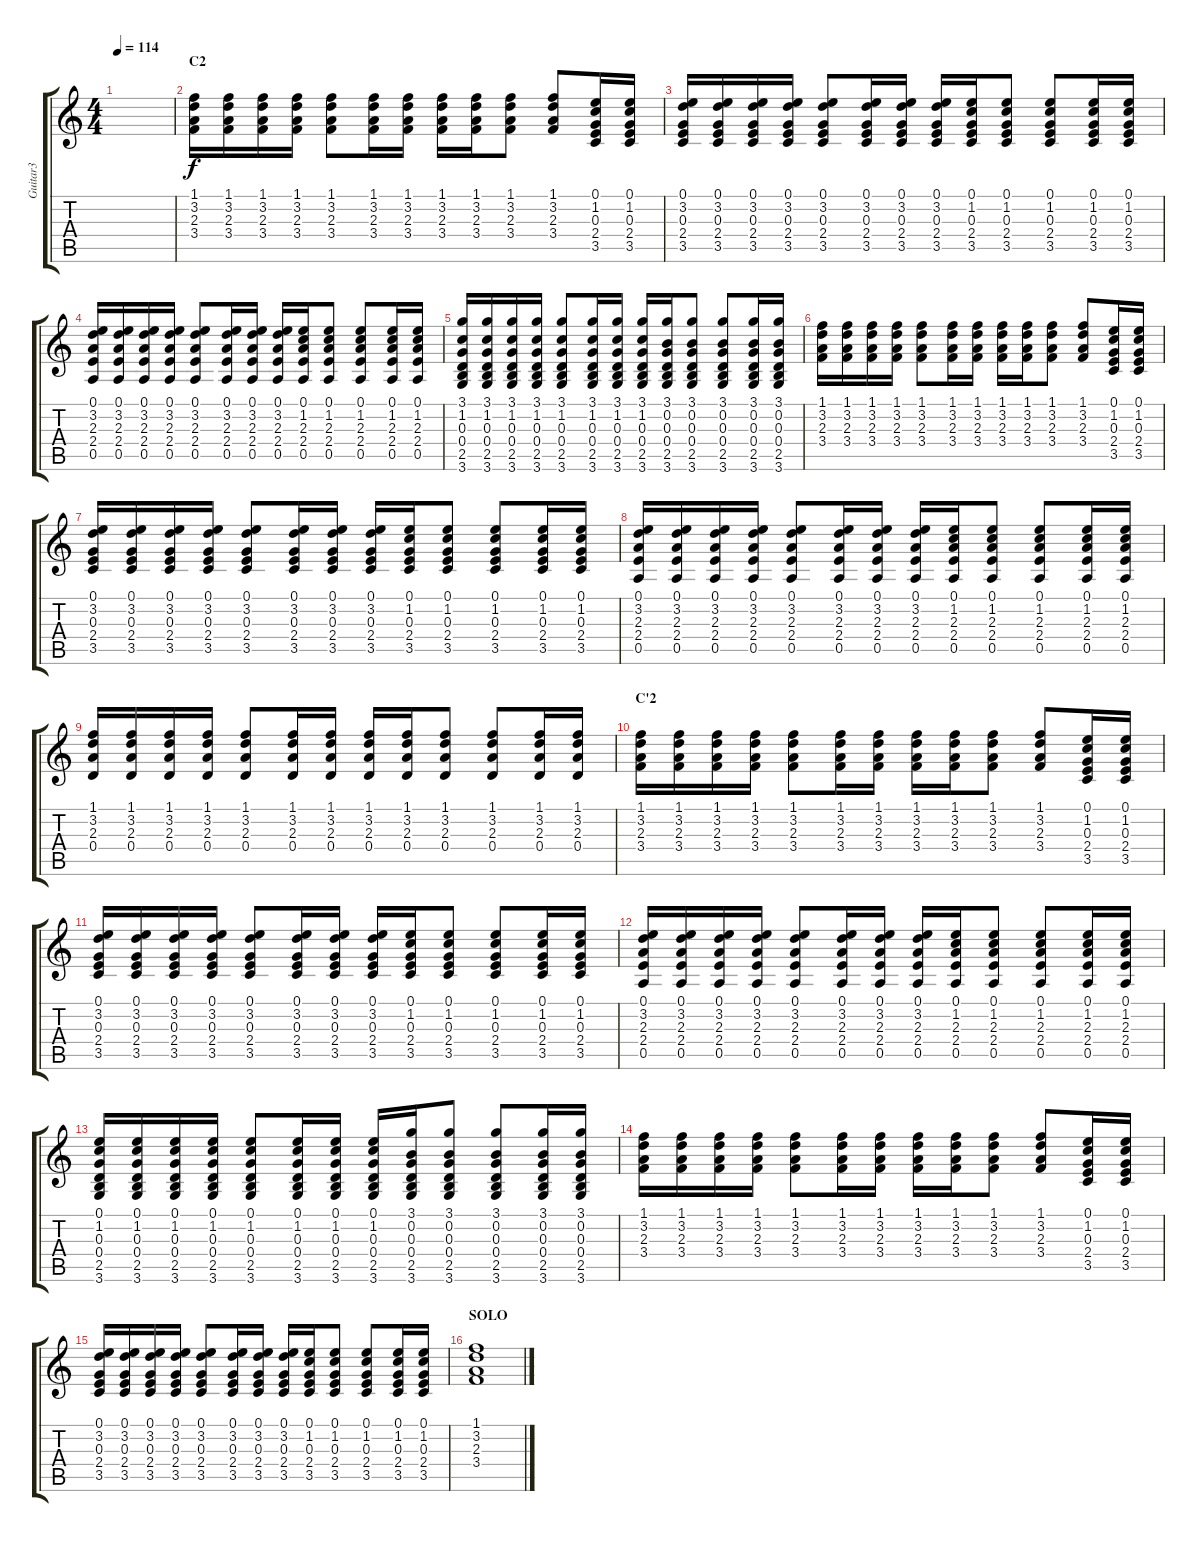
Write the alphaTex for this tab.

\track ("Guitar3" "Guitar3") {instrument electricguitarjazz}
\staff {score tabs}
\tuning (E4 B3 G3 D3 A2 E2) {hide}
\ts (4 4)
\tempo 114
\clef g2
\ks c
|
\section ("" "C2")
(1.1 3.2 2.3 3.4).16 (1.1 3.2 2.3 3.4).16 (1.1 3.2 2.3 3.4).16 (1.1 3.2 2.3 3.4).16 (1.1 3.2 2.3 3.4).8 (1.1 3.2 2.3 3.4).16 (1.1 3.2 2.3 3.4).16 (1.1 3.2 2.3 3.4).16 (1.1 3.2 2.3 3.4).16 (1.1 3.2 2.3 3.4).8 (1.1 3.2 2.3 3.4).8 (0.1 1.2 0.3 2.4 3.5).16 (0.1 1.2 0.3 2.4 3.5).16 |
(0.1 3.2 0.3 2.4 3.5).16 (0.1 3.2 0.3 2.4 3.5).16 (0.1 3.2 0.3 2.4 3.5).16 (0.1 3.2 0.3 2.4 3.5).16 (0.1 3.2 0.3 2.4 3.5).8 (0.1 3.2 0.3 2.4 3.5).16 (0.1 3.2 0.3 2.4 3.5).16 (0.1 3.2 0.3 2.4 3.5).16 (0.1 1.2 0.3 2.4 3.5).16 (0.1 1.2 0.3 2.4 3.5).8 (0.1 1.2 0.3 2.4 3.5).8 (0.1 1.2 0.3 2.4 3.5).16 (0.1 1.2 0.3 2.4 3.5).16 |
(0.1 3.2 2.3 2.4 0.5).16 (0.1 3.2 2.3 2.4 0.5).16 (0.1 3.2 2.3 2.4 0.5).16 (0.1 3.2 2.3 2.4 0.5).16 (0.1 3.2 2.3 2.4 0.5).8 (0.1 3.2 2.3 2.4 0.5).16 (0.1 3.2 2.3 2.4 0.5).16 (0.1 3.2 2.3 2.4 0.5).16 (0.1 1.2 2.3 2.4 0.5).16 (0.1 1.2 2.3 2.4 0.5).8 (0.1 1.2 2.3 2.4 0.5).8 (0.1 1.2 2.3 2.4 0.5).16 (0.1 1.2 2.3 2.4 0.5).16 |
(3.1 1.2 0.3 0.4 2.5 3.6).16 (3.1 1.2 0.3 0.4 2.5 3.6).16 (3.1 1.2 0.3 0.4 2.5 3.6).16 (3.1 1.2 0.3 0.4 2.5 3.6).16 (3.1 1.2 0.3 0.4 2.5 3.6).8 (3.1 1.2 0.3 0.4 2.5 3.6).16 (3.1 1.2 0.3 0.4 2.5 3.6).16 (3.1 1.2 0.3 0.4 2.5 3.6).16 (3.1 0.2 0.3 0.4 2.5 3.6).16 (3.1 0.2 0.3 0.4 2.5 3.6).8 (3.1 0.2 0.3 0.4 2.5 3.6).8 (3.1 0.2 0.3 0.4 2.5 3.6).16 (3.1 0.2 0.3 0.4 2.5 3.6).16 |
(1.1 3.2 2.3 3.4).16 (1.1 3.2 2.3 3.4).16 (1.1 3.2 2.3 3.4).16 (1.1 3.2 2.3 3.4).16 (1.1 3.2 2.3 3.4).8 (1.1 3.2 2.3 3.4).16 (1.1 3.2 2.3 3.4).16 (1.1 3.2 2.3 3.4).16 (1.1 3.2 2.3 3.4).16 (1.1 3.2 2.3 3.4).8 (1.1 3.2 2.3 3.4).8 (0.1 1.2 0.3 2.4 3.5).16 (0.1 1.2 0.3 2.4 3.5).16 |
(0.1 3.2 0.3 2.4 3.5).16 (0.1 3.2 0.3 2.4 3.5).16 (0.1 3.2 0.3 2.4 3.5).16 (0.1 3.2 0.3 2.4 3.5).16 (0.1 3.2 0.3 2.4 3.5).8 (0.1 3.2 0.3 2.4 3.5).16 (0.1 3.2 0.3 2.4 3.5).16 (0.1 3.2 0.3 2.4 3.5).16 (0.1 1.2 0.3 2.4 3.5).16 (0.1 1.2 0.3 2.4 3.5).8 (0.1 1.2 0.3 2.4 3.5).8 (0.1 1.2 0.3 2.4 3.5).16 (0.1 1.2 0.3 2.4 3.5).16 |
(0.1 3.2 2.3 2.4 0.5).16 (0.1 3.2 2.3 2.4 0.5).16 (0.1 3.2 2.3 2.4 0.5).16 (0.1 3.2 2.3 2.4 0.5).16 (0.1 3.2 2.3 2.4 0.5).8 (0.1 3.2 2.3 2.4 0.5).16 (0.1 3.2 2.3 2.4 0.5).16 (0.1 3.2 2.3 2.4 0.5).16 (0.1 1.2 2.3 2.4 0.5).16 (0.1 1.2 2.3 2.4 0.5).8 (0.1 1.2 2.3 2.4 0.5).8 (0.1 1.2 2.3 2.4 0.5).16 (0.1 1.2 2.3 2.4 0.5).16 |
(1.1 3.2 2.3 0.4).16 (1.1 3.2 2.3 0.4).16 (1.1 3.2 2.3 0.4).16 (1.1 3.2 2.3 0.4).16 (1.1 3.2 2.3 0.4).8 (1.1 3.2 2.3 0.4).16 (1.1 3.2 2.3 0.4).16 (1.1 3.2 2.3 0.4).16 (1.1 3.2 2.3 0.4).16 (1.1 3.2 2.3 0.4).8 (1.1 3.2 2.3 0.4).8 (1.1 3.2 2.3 0.4).16 (1.1 3.2 2.3 0.4).16 |
\section ("" "C'2")
(1.1 3.2 2.3 3.4).16 (1.1 3.2 2.3 3.4).16 (1.1 3.2 2.3 3.4).16 (1.1 3.2 2.3 3.4).16 (1.1 3.2 2.3 3.4).8 (1.1 3.2 2.3 3.4).16 (1.1 3.2 2.3 3.4).16 (1.1 3.2 2.3 3.4).16 (1.1 3.2 2.3 3.4).16 (1.1 3.2 2.3 3.4).8 (1.1 3.2 2.3 3.4).8 (0.1 1.2 0.3 2.4 3.5).16 (0.1 1.2 0.3 2.4 3.5).16 |
(0.1 3.2 0.3 2.4 3.5).16 (0.1 3.2 0.3 2.4 3.5).16 (0.1 3.2 0.3 2.4 3.5).16 (0.1 3.2 0.3 2.4 3.5).16 (0.1 3.2 0.3 2.4 3.5).8 (0.1 3.2 0.3 2.4 3.5).16 (0.1 3.2 0.3 2.4 3.5).16 (0.1 3.2 0.3 2.4 3.5).16 (0.1 1.2 0.3 2.4 3.5).16 (0.1 1.2 0.3 2.4 3.5).8 (0.1 1.2 0.3 2.4 3.5).8 (0.1 1.2 0.3 2.4 3.5).16 (0.1 1.2 0.3 2.4 3.5).16 |
(0.1 3.2 2.3 2.4 0.5).16 (0.1 3.2 2.3 2.4 0.5).16 (0.1 3.2 2.3 2.4 0.5).16 (0.1 3.2 2.3 2.4 0.5).16 (0.1 3.2 2.3 2.4 0.5).8 (0.1 3.2 2.3 2.4 0.5).16 (0.1 3.2 2.3 2.4 0.5).16 (0.1 3.2 2.3 2.4 0.5).16 (0.1 1.2 2.3 2.4 0.5).16 (0.1 1.2 2.3 2.4 0.5).8 (0.1 1.2 2.3 2.4 0.5).8 (0.1 1.2 2.3 2.4 0.5).16 (0.1 1.2 2.3 2.4 0.5).16 |
(0.1 1.2 0.3 0.4 2.5 3.6).16 (0.1 1.2 0.3 0.4 2.5 3.6).16 (0.1 1.2 0.3 0.4 2.5 3.6).16 (0.1 1.2 0.3 0.4 2.5 3.6).16 (0.1 1.2 0.3 0.4 2.5 3.6).8 (0.1 1.2 0.3 0.4 2.5 3.6).16 (0.1 1.2 0.3 0.4 2.5 3.6).16 (0.1 1.2 0.3 0.4 2.5 3.6).16 (3.1 0.2 0.3 0.4 2.5 3.6).16 (3.1 0.2 0.3 0.4 2.5 3.6).8 (3.1 0.2 0.3 0.4 2.5 3.6).8 (3.1 0.2 0.3 0.4 2.5 3.6).16 (3.1 0.2 0.3 0.4 2.5 3.6).16 |
(1.1 3.2 2.3 3.4).16 (1.1 3.2 2.3 3.4).16 (1.1 3.2 2.3 3.4).16 (1.1 3.2 2.3 3.4).16 (1.1 3.2 2.3 3.4).8 (1.1 3.2 2.3 3.4).16 (1.1 3.2 2.3 3.4).16 (1.1 3.2 2.3 3.4).16 (1.1 3.2 2.3 3.4).16 (1.1 3.2 2.3 3.4).8 (1.1 3.2 2.3 3.4).8 (0.1 1.2 0.3 2.4 3.5).16 (0.1 1.2 0.3 2.4 3.5).16 |
(0.1 3.2 0.3 2.4 3.5).16 (0.1 3.2 0.3 2.4 3.5).16 (0.1 3.2 0.3 2.4 3.5).16 (0.1 3.2 0.3 2.4 3.5).16 (0.1 3.2 0.3 2.4 3.5).8 (0.1 3.2 0.3 2.4 3.5).16 (0.1 3.2 0.3 2.4 3.5).16 (0.1 3.2 0.3 2.4 3.5).16 (0.1 1.2 0.3 2.4 3.5).16 (0.1 1.2 0.3 2.4 3.5).8 (0.1 1.2 0.3 2.4 3.5).8 (0.1 1.2 0.3 2.4 3.5).16 (0.1 1.2 0.3 2.4 3.5).16 |
\section ("" "SOLO")
(1.1 3.2 2.3 3.4).1
